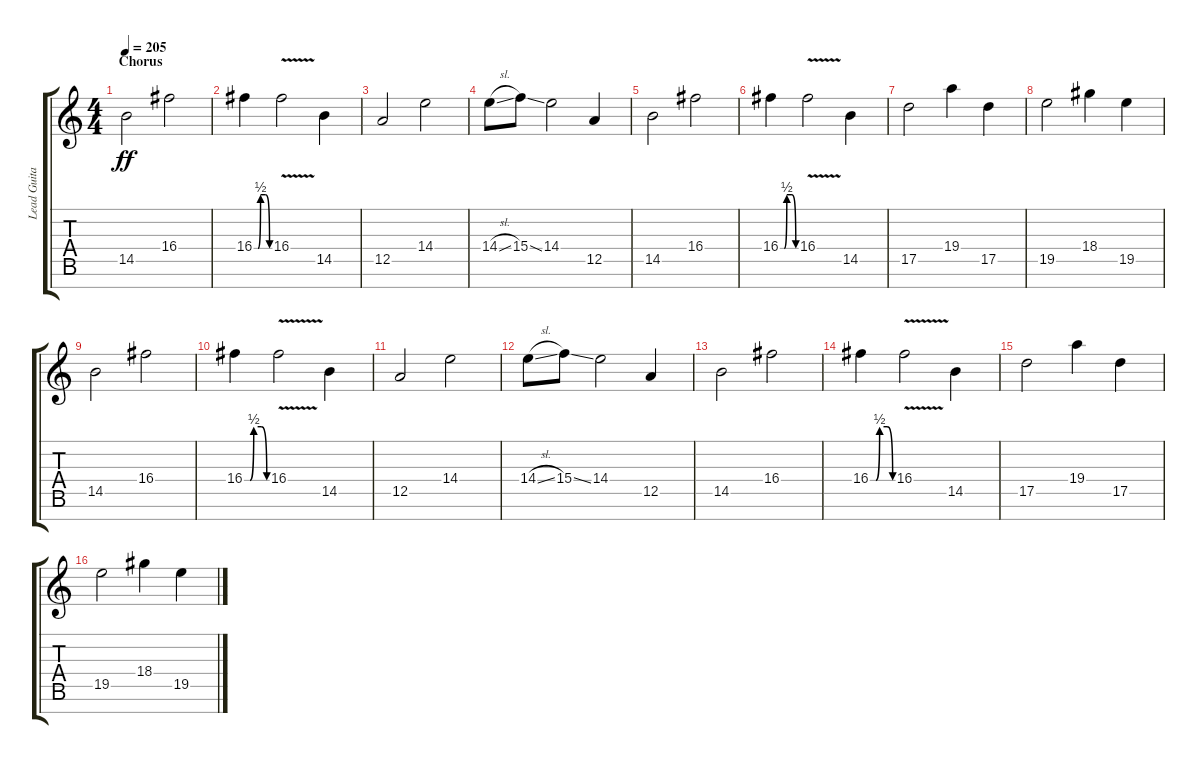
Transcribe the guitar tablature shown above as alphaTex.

\track ("Lead Guitar 1" "Lead Guita") {instrument distortionguitar}
\staff {score tabs}
\tuning (E4 B3 G3 D3 A2 E2 B1) {hide}
\ts (4 4)
\section ("" "Chorus")
\tempo 205
\clef g2
\ks c
14.5.2{dy ff} 16.4.2 |
16.4{be (custom 0 0 15 0 25 2 45 2 60 0)}.4 16.4{v}.2 14.5.4 |
12.5.2 14.4.2 |
14.4{sl}.8 15.4{ss}.8 14.4.2 12.5.4 |
14.5.2 16.4.2 |
16.4{be (custom 0 0 15 0 25 2 45 2 60 0)}.4 16.4{v}.2 14.5.4 |
17.5.2 19.4.4 17.5.4 |
19.5.2 18.4.4 19.5.4 |
14.5.2 16.4.2 |
16.4{be (custom 0 0 15 0 25 2 45 2 60 0)}.4 16.4{v}.2 14.5.4 |
12.5.2 14.4.2 |
14.4{sl}.8 15.4{ss}.8 14.4.2 12.5.4 |
14.5.2 16.4.2 |
16.4{be (custom 0 0 15 0 25 2 45 2 60 0)}.4 16.4{v}.2 14.5.4 |
17.5.2 19.4.4 17.5.4 |
19.5.2 18.4.4 19.5.4
